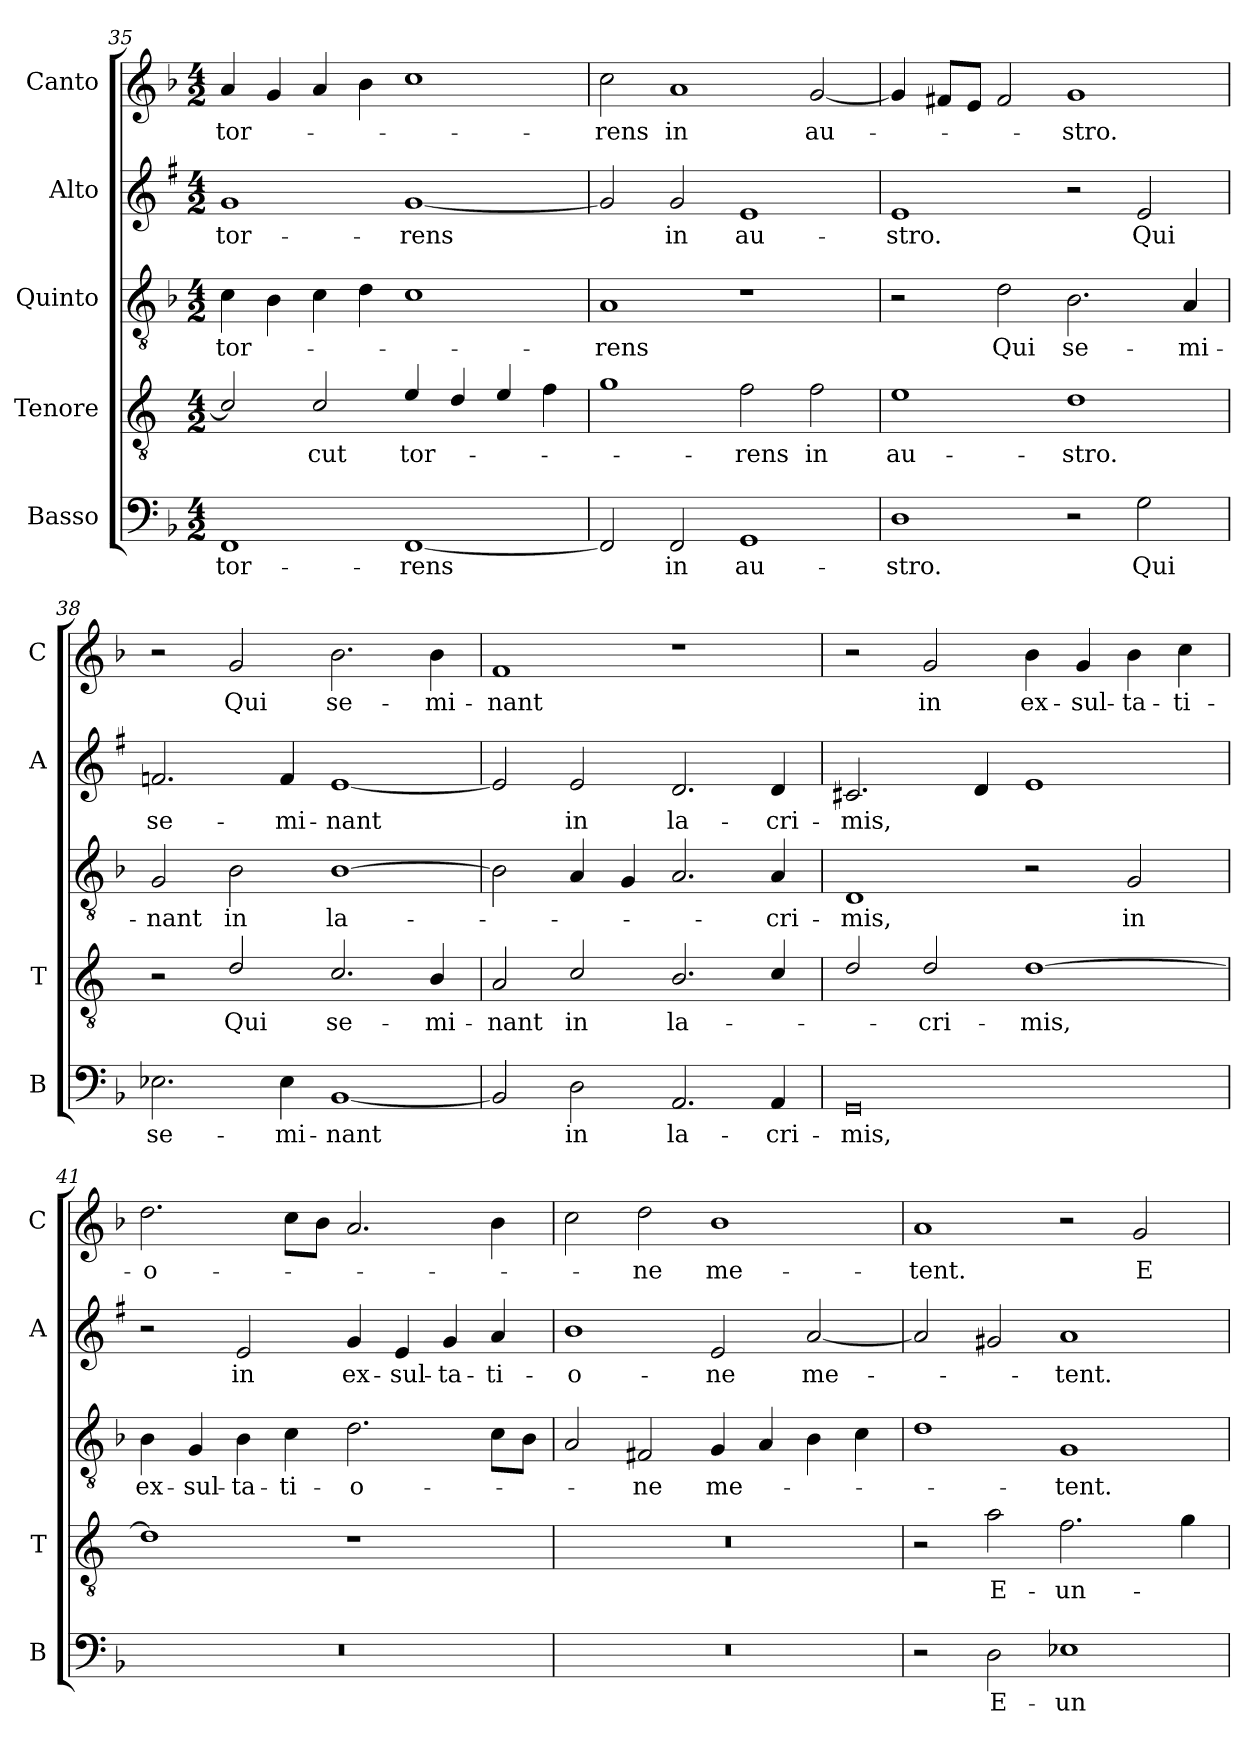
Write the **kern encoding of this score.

**kern	**text	**kern	**text	**kern	**text	**kern	**text	**kern	**text
*part5	*part5	*part4	*part4	*part3	*part3	*part2	*part2	*part1	*part1
*staff5	*staff5	*staff4	*staff4	*staff3	*staff3	*staff2	*staff2	*staff1	*staff1
*I"Basso	*	*I"Tenore	*	*I"Quinto	*	*I"Alto	*	*I"Canto	*
*I'B	*	*I'T	*	*	*	*I'A	*	*I'C	*
!!LO:LB:g=z
*clefF4	*	*clefGv2	*	*clefGv2	*	*clefG2	*	*clefG2	*
*	*	*ITrd4c7	*	*	*	*ITrd1c2	*	*	*
*k[b-]	*	*k[b-]	*	*k[b-]	*	*k[b-]	*	*k[b-]	*
*F:	*	*F:	*	*F:	*	*F:	*	*F:	*
*M4/2	*	*M4/2	*	*M4/2	*	*M4/2	*	*M4/2	*
=35	=35	=35	=35	=35	=35	=35	=35	=35	=35
!	!LO:LY:b	!	!	!	!LO:LY:b	!	!LO:LY:b	!	!LO:LY:b
1FF	tor-	2F/]	.	4c\	tor-	1f	tor-	4a/	tor-
.	.	.	.	4B-\	.	.	.	4g/	.
!	!	!	!LO:LY:b	!	!	!	!	!	!
.	.	2F/	-cut	4c\	.	.	.	4a/	.
.	.	.	.	4d\	.	.	.	4b-\	.
!	!LO:LY:b	!	!LO:LY:b	!	!	!	!LO:LY:b	!	!
[1FF	-rens	4A/	tor-	1c	.	[1f	-rens	1cc	.
.	.	4G/	.	.	.	.	.	.	.
.	.	4A/	.	.	.	.	.	.	.
.	.	4B-\	.	.	.	.	.	.	.
=36	=36	=36	=36	=36	=36	=36	=36	=36	=36
!	!	!	!	!	!LO:LY:b	!	!	!	!LO:LY:b
2FF/]	.	1c	.	1A	-rens	2f/]	.	2cc\	-rens
!	!LO:LY:b	!	!	!	!	!	!LO:LY:b	!	!LO:LY:b
2FF/	in	.	.	.	.	2f/	in	1a	in
!	!LO:LY:b	!	!LO:LY:b	!	!	!	!LO:LY:b	!	!
1GG	au-	2B-\	-rens	1r	.	1d	au-	.	.
!	!	!	!LO:LY:b	!	!	!	!	!	!LO:LY:b
.	.	2B-\	in	.	.	.	.	[2g/	au-
=37	=37	=37	=37	=37	=37	=37	=37	=37	=37
!	!LO:LY:b	!	!LO:LY:b	!	!	!	!LO:LY:b	!	!
1D	-stro.	1A	au-	2r	.	1d	-stro.	4g/]	.
.	.	.	.	.	.	.	.	8f#X/L	.
.	.	.	.	.	.	.	.	8e/J	.
!	!	!	!	!	!LO:LY:b	!	!	!	!
.	.	.	.	2d\	Qui	.	.	2f#/	.
!	!	!	!LO:LY:b	!	!LO:LY:b	!	!	!	!LO:LY:b
2r	.	1G	-stro.	2.B-\	se-	2r	.	1g	-stro.
!	!LO:LY:b	!	!	!	!	!	!LO:LY:b	!	!
2G\	Qui	.	.	.	.	2d/	Qui	.	.
!	!	!	!	!	!LO:LY:b	!	!	!	!
.	.	.	.	4A/	-mi-	.	.	.	.
=38	=38	=38	=38	=38	=38	=38	=38	=38	=38
!	!LO:LY:b	!	!	!	!LO:LY:b	!	!LO:LY:b	!	!
2.E-X\	se-	2r	.	2G/	-nant	2.e-X/	se-	2r	.
!	!	!	!LO:LY:b	!	!LO:LY:b	!	!	!	!LO:LY:b
.	.	2G/	Qui	2B-\	in	.	.	2g/	Qui
!	!LO:LY:b	!	!	!	!	!	!LO:LY:b	!	!
4E-\	-mi-	.	.	.	.	4e-/	-mi-	.	.
!	!LO:LY:b	!	!LO:LY:b	!	!LO:LY:b	!	!LO:LY:b	!	!LO:LY:b
[1BB-	-nant	2.F/	se-	[1B-	la-	[1d	-nant	2.b-\	se-
!	!	!	!LO:LY:b	!	!	!	!	!	!LO:LY:b
.	.	4E/	-mi-	.	.	.	.	4b-\	-mi-
!!LO:PB:g=z
=39	=39	=39	=39	=39	=39	=39	=39	=39	=39
!	!	!	!LO:LY:b	!	!	!	!	!	!LO:LY:b
2BB-/]	.	2D/	-nant	2B-\]	.	2d/]	.	1f	-nant
!	!LO:LY:b	!	!LO:LY:b	!	!	!	!LO:LY:b	!	!
2D\	in	2F/	in	4A/	.	2d/	in	.	.
.	.	.	.	4G/	.	.	.	.	.
!	!LO:LY:b	!	!LO:LY:b	!	!	!	!LO:LY:b	!	!
2.AA/	la-	2.E/	la-	2.A/	.	2.c/	la-	1r	.
!	!LO:LY:b	!	!	!	!LO:LY:b	!	!LO:LY:b	!	!
4AA/	-cri-	4F/	.	4A/	-cri-	4c/	-cri-	.	.
=40	=40	=40	=40	=40	=40	=40	=40	=40	=40
!	!LO:LY:b	!	!	!	!LO:LY:b	!	!LO:LY:b	!	!
0GG	-mis,	2G/	.	1D	-mis,	2.Bn/	-mis,	2r	.
!	!	!	!LO:LY:b	!	!	!	!	!	!LO:LY:b
.	.	2G/	-cri-	.	.	.	.	2g/	in
.	.	.	.	.	.	4c/	.	.	.
!	!	!	!LO:LY:b	!	!	!	!	!	!LO:LY:b
.	.	[1G	-mis,	2r	.	1d	.	4b-\	ex-
!	!	!	!	!	!	!	!	!	!LO:LY:b
.	.	.	.	.	.	.	.	4g/	-sul-
!	!	!	!	!	!LO:LY:b	!	!	!	!LO:LY:b
.	.	.	.	2G/	in	.	.	4b-\	-ta-
!	!	!	!	!	!	!	!	!	!LO:LY:b
.	.	.	.	.	.	.	.	4cc\	-ti-
=41	=41	=41	=41	=41	=41	=41	=41	=41	=41
!	!	!	!	!	!LO:LY:b	!	!	!	!LO:LY:b
0r	.	1G]	.	4B-\	ex-	2r	.	2.dd\	-o-
!	!	!	!	!	!LO:LY:b	!	!	!	!
.	.	.	.	4G/	-sul-	.	.	.	.
!	!	!	!	!	!LO:LY:b	!	!LO:LY:b	!	!
.	.	.	.	4B-\	-ta-	2d/	in	.	.
!	!	!	!	!	!LO:LY:b	!	!	!	!
.	.	.	.	4c\	-ti-	.	.	8cc\L	.
.	.	.	.	.	.	.	.	8b-\J	.
!	!	!	!	!	!LO:LY:b	!	!LO:LY:b	!	!
.	.	1r	.	2.d\	-o-	4f/	ex-	2.a/	.
!	!	!	!	!	!	!	!LO:LY:b	!	!
.	.	.	.	.	.	4d/	-sul-	.	.
!	!	!	!	!	!	!	!LO:LY:b	!	!
.	.	.	.	.	.	4f/	-ta-	.	.
!	!	!	!	!	!	!	!LO:LY:b	!	!
.	.	.	.	8c\L	.	4g/	-ti-	4b-\	.
.	.	.	.	8B-\J	.	.	.	.	.
=42	=42	=42	=42	=42	=42	=42	=42	=42	=42
!	!	!	!	!	!	!	!LO:LY:b	!	!
0r	.	0r	.	2A/	.	1a	-o-	2cc\	.
!	!	!	!	!	!LO:LY:b	!	!	!	!LO:LY:b
.	.	.	.	2F#X/	-ne	.	.	2dd\	-ne
!	!	!	!	!	!LO:LY:b	!	!LO:LY:b	!	!LO:LY:b
.	.	.	.	4G/	me-	2d/	-ne	1b-	me-
.	.	.	.	4A/	.	.	.	.	.
!	!	!	!	!	!	!	!LO:LY:b	!	!
.	.	.	.	4B-\	.	[2g/	me-	.	.
.	.	.	.	4c\	.	.	.	.	.
!!LO:LB:g=z
=43	=43	=43	=43	=43	=43	=43	=43	=43	=43
!	!	!	!	!	!	!	!	!	!LO:LY:b
2r	.	2r	.	1d	.	2g/]	.	1a	-tent.
!	!LO:LY:b	!	!LO:LY:b	!	!	!	!	!	!
2D\	E-	2d\	E-	.	.	2f#X/	.	.	.
!	!LO:LY:b	!	!LO:LY:b	!	!LO:LY:b	!	!LO:LY:b	!	!
1E-X	-un-	2.B-\	-un-	1G	-tent.	1g	-tent.	2r	.
!	!	!	!	!	!	!	!	!	!LO:LY:b
.	.	.	.	.	.	.	.	2g/	E-
.	.	4c\	.	.	.	.	.	.	.
=	=	=	=	=	=	=	=	=	=
*-	*-	*-	*-	*-	*-	*-	*-	*-	*-
